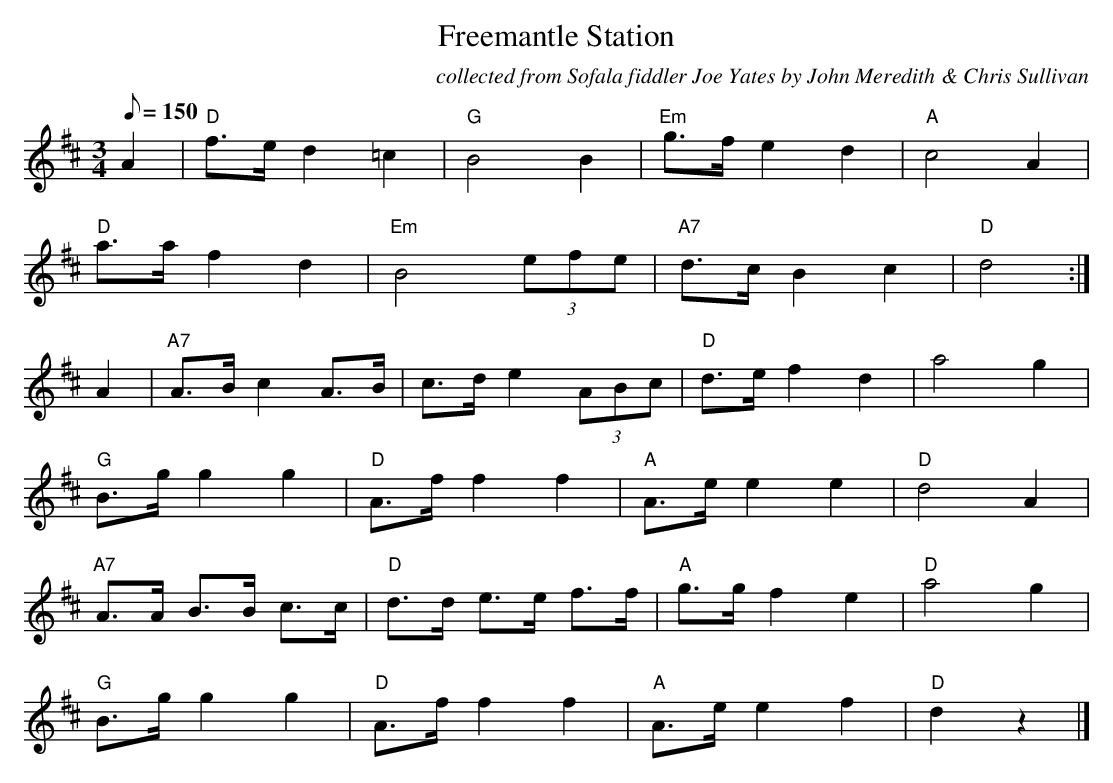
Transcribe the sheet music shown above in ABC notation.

X:1
T:Freemantle Station
M:3/4
L:1/8
Q:150
C:collected from Sofala fiddler Joe Yates by John Meredith & Chris Sullivan
K:D
A2|"D"f>e d2 =c2|"G"B4B2|"Em"g>f e2 d2|"A"c4 A2|
"D"a>a f2 d2|"Em"B4 (3efe|"A7"d>c B2 c2|"D"d4:|
A2|"A7"A>B c2 A>B|c>d e2 (3ABc|"D"d>e f2 d2|a4 g2|
"G"B>g g2 g2|"D"A>f f2 f2|"A"A>e e2 e2|"D"d4 A2|
"A7"A>A B>B c>c|"D"d>d e>e f>f|"A"g>g f2 e2|"D"a4 g2|
"G"B>g g2 g2| "D"A>f f2 f2|"A"A>e e2 f2| "D"d2z2|]
